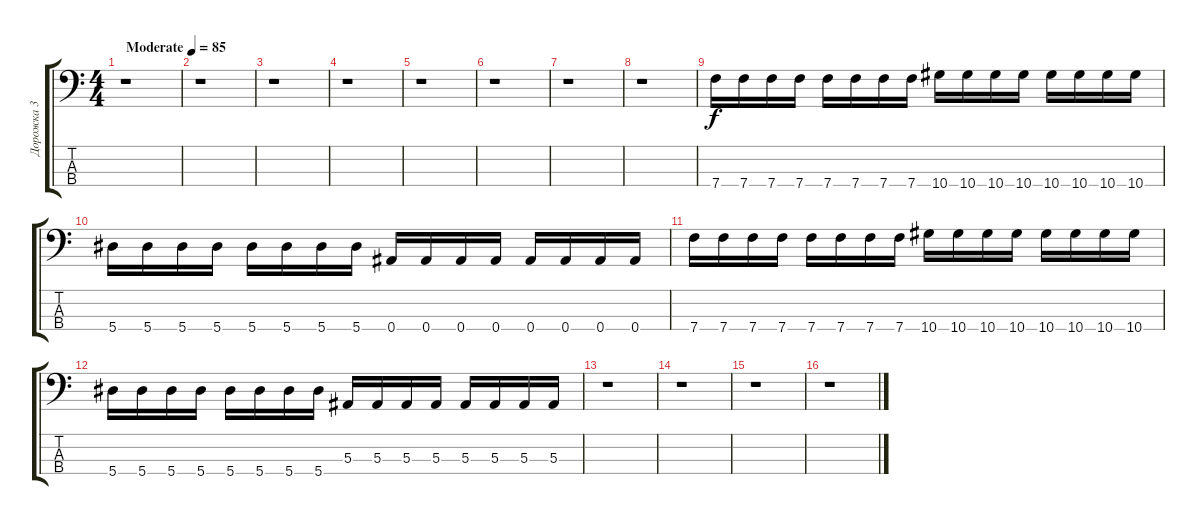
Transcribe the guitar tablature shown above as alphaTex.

\track ("Дорожка 3" "Дорожка 3") {instrument electricbassfinger}
\staff {score tabs}
\tuning (Eb2 Bb2 F1 Bb1) {hide}
\ts (4 4)
\tempo (85 "Moderate")
\clef f4
\ks c
r.1{dy f instrument electricbassfinger} |
r.1 |
r.1 |
r.1 |
r.1 |
r.1 |
r.1 |
r.1 |
7.4.16 7.4.16 7.4.16 7.4.16 7.4.16 7.4.16 7.4.16 7.4.16 10.4.16 10.4.16 10.4.16 10.4.16 10.4.16 10.4.16 10.4.16 10.4.16 |
5.4.16 5.4.16 5.4.16 5.4.16 5.4.16 5.4.16 5.4.16 5.4.16 0.4.16 0.4.16 0.4.16 0.4.16 0.4.16 0.4.16 0.4.16 0.4.16 |
7.4.16 7.4.16 7.4.16 7.4.16 7.4.16 7.4.16 7.4.16 7.4.16 10.4.16 10.4.16 10.4.16 10.4.16 10.4.16 10.4.16 10.4.16 10.4.16 |
5.4.16 5.4.16 5.4.16 5.4.16 5.4.16 5.4.16 5.4.16 5.4.16 5.3.16 5.3.16 5.3.16 5.3.16 5.3.16 5.3.16 5.3.16 5.3.16 |
r.1 |
r.1 |
r.1 |
r.1
